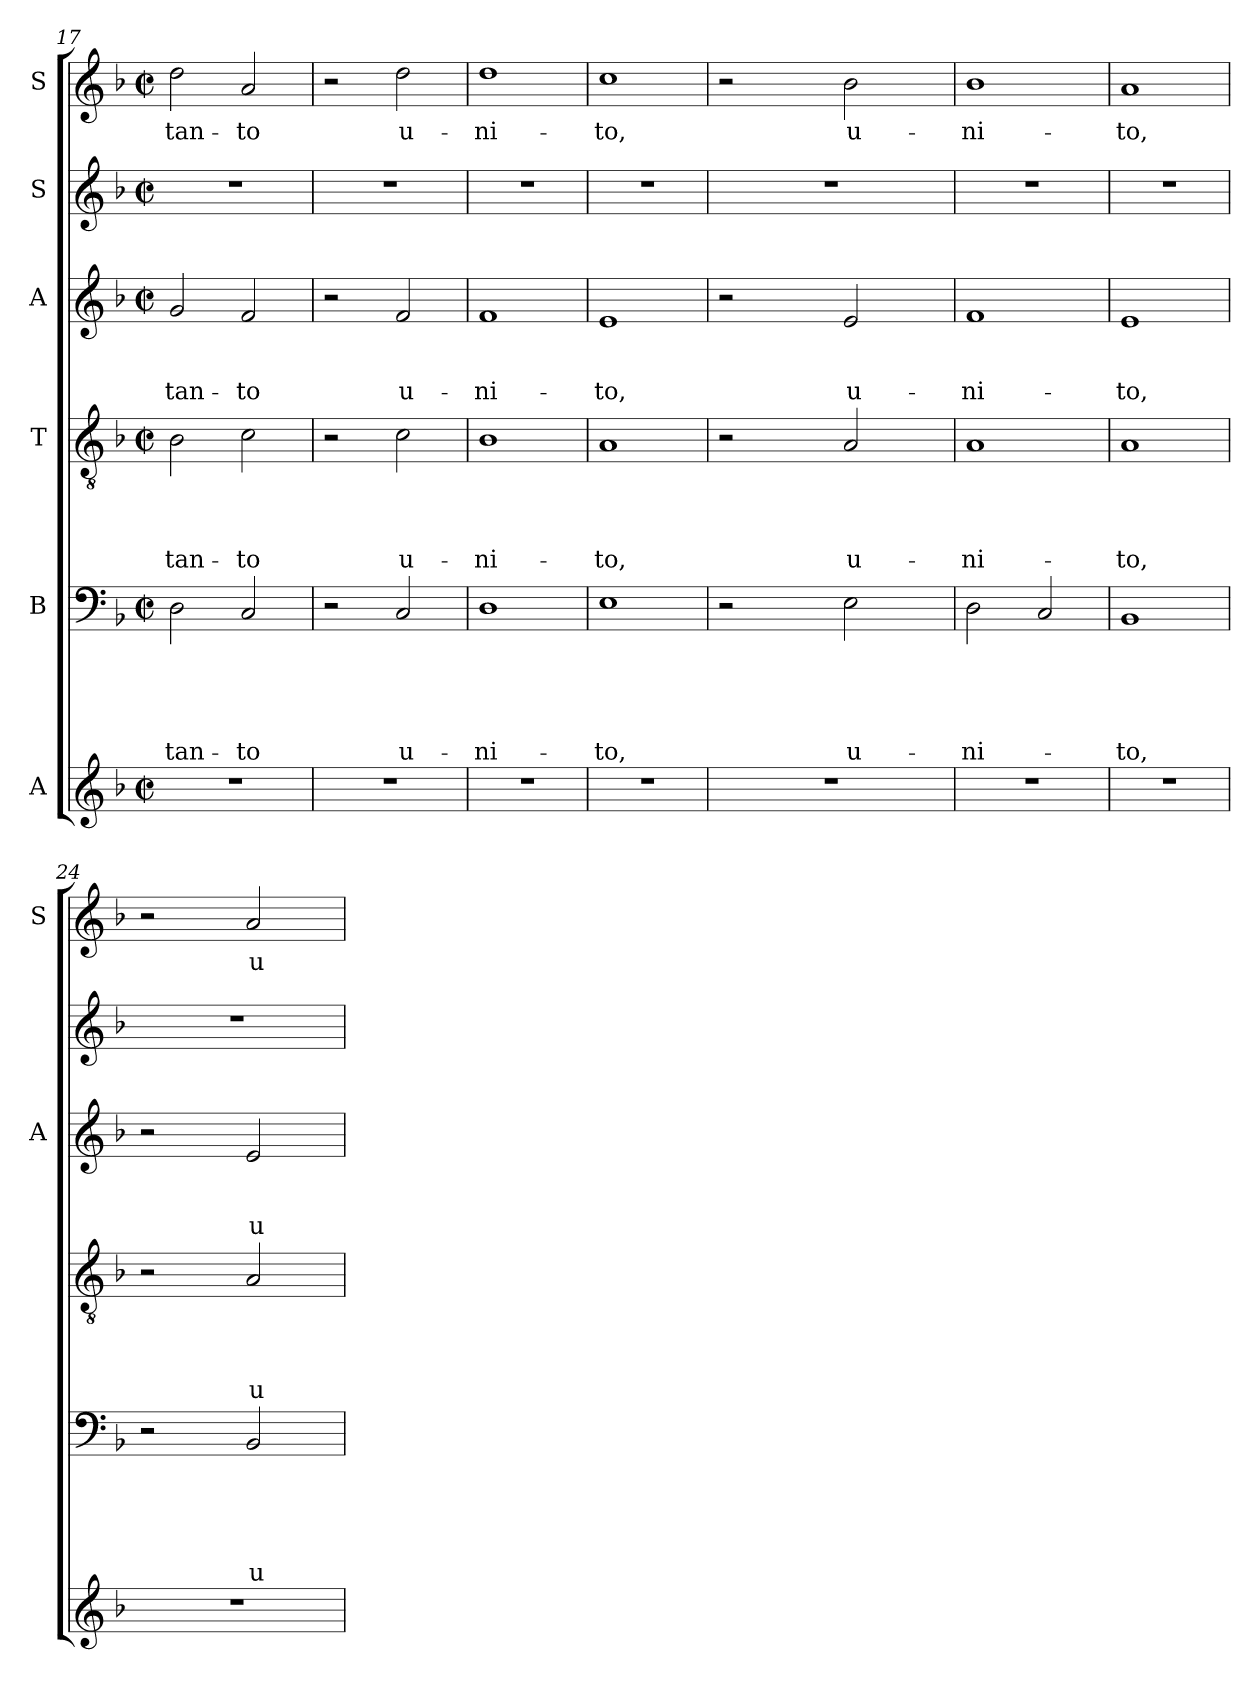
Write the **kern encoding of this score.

**kern	**kern	**text	**text	**text	**text	**text	**kern	**text	**text	**text	**text	**kern	**text	**text	**text	**kern	**kern	**text
*part6	*part5	*part5	*part5	*part5	*part5	*part5	*part4	*part4	*part4	*part4	*part4	*part3	*part3	*part3	*part3	*part2	*part1	*part1
*staff6	*staff5	*staff5	*staff5	*staff5	*staff5	*staff5	*staff4	*staff4	*staff4	*staff4	*staff4	*staff3	*staff3	*staff3	*staff3	*staff2	*staff1	*staff1
*I"A	*I"B	*	*	*	*	*	*I"T	*	*	*	*	*I"A	*	*	*	*I"S	*I"S	*
*	*	*	*	*	*	*	*	*	*	*	*	*I'A	*	*	*	*	*I'S	*
*clefG2	*clefF4	*	*	*	*	*	*clefGv2	*	*	*	*	*clefG2	*	*	*	*clefG2	*clefG2	*
*k[b-]	*k[b-]	*	*	*	*	*	*k[b-]	*	*	*	*	*k[b-]	*	*	*	*k[b-]	*k[b-]	*
*F:	*F:	*	*	*	*	*	*F:	*	*	*	*	*F:	*	*	*	*F:	*F:	*
*M2/2	*M2/2	*	*	*	*	*	*M2/2	*	*	*	*	*M2/2	*	*	*	*M2/2	*M2/2	*
*met(c|)	*met(c|)	*	*	*	*	*	*met(c|)	*	*	*	*	*met(c|)	*	*	*	*met(c|)	*met(c|)	*
=17	=17	=17	=17	=17	=17	=17	=17	=17	=17	=17	=17	=17	=17	=17	=17	=17	=17	=17
!	!	!	!	!	!	!LO:LY:b	!	!	!	!	!LO:LY:b	!	!	!	!LO:LY:b	!	!	!LO:LY:b
1r	2D\	.	.	.	.	tan-	2B-\	.	.	.	tan-	2g/	.	.	tan-	1r	2dd\	tan-
!	!	!	!	!	!	!LO:LY:b	!	!	!	!	!LO:LY:b	!	!	!	!LO:LY:b	!	!	!LO:LY:b
.	2C/	.	.	.	.	-to	2c\	.	.	.	-to	2f/	.	.	-to	.	2a/	-to
=18	=18	=18	=18	=18	=18	=18	=18	=18	=18	=18	=18	=18	=18	=18	=18	=18	=18	=18
1r	2r	.	.	.	.	.	2r	.	.	.	.	2r	.	.	.	1r	2r	.
!	!	!	!	!	!	!LO:LY:b	!	!	!	!	!LO:LY:b	!	!	!	!LO:LY:b	!	!	!LO:LY:b
.	2C/	.	.	.	.	u-	2c\	.	.	.	u-	2f/	.	.	u-	.	2dd\	u-
=19	=19	=19	=19	=19	=19	=19	=19	=19	=19	=19	=19	=19	=19	=19	=19	=19	=19	=19
!	!	!	!	!	!	!LO:LY:b	!	!	!	!	!LO:LY:b	!	!	!	!LO:LY:b	!	!	!LO:LY:b
1r	1D	.	.	.	.	-ni-	1B-	.	.	.	-ni-	1f	.	.	-ni-	1r	1dd	-ni-
=20	=20	=20	=20	=20	=20	=20	=20	=20	=20	=20	=20	=20	=20	=20	=20	=20	=20	=20
!	!	!	!	!	!	!LO:LY:b	!	!	!	!	!LO:LY:b	!	!	!	!LO:LY:b	!	!	!LO:LY:b
1r	1E	.	.	.	.	-to,	1A	.	.	.	-to,	1e	.	.	-to,	1r	1cc	-to,
=21	=21	=21	=21	=21	=21	=21	=21	=21	=21	=21	=21	=21	=21	=21	=21	=21	=21	=21
*	*^	*	*	*	*	*	*^	*	*	*	*	*^	*	*	*	*	*^	*
1r	2r	4ryy	.	.	.	.	.	2r	4ryy	.	.	.	.	2r	4ryy	.	.	.	1r	2r	4ryy	.
.	.	16.ryy	.	.	.	.	.	.	8ryy	.	.	.	.	.	8ryy	.	.	.	.	.	16.ryy	.
.	.	2ryy	.	.	.	.	.	.	.	.	.	.	.	.	.	.	.	.	.	.	2ryy	.
.	.	.	.	.	.	.	.	.	32ryy	.	.	.	.	.	32ryy	.	.	.	.	.	.	.
.	.	.	.	.	.	.	.	.	2ryy	.	.	.	.	.	2ryy	.	.	.	.	.	.	.
!	!	!	!	!	!	!	!LO:LY:b	!	!	!	!	!	!LO:LY:b	!	!	!	!	!LO:LY:b	!	!	!	!LO:LY:b
.	2E\	.	.	.	.	.	u-	2A/	.	.	.	.	u-	2e/	.	.	.	u-	.	2b-\	.	u-
.	.	8ryy	.	.	.	.	.	.	.	.	.	.	.	.	.	.	.	.	.	.	8ryy	.
.	.	.	.	.	.	.	.	.	16.ryy	.	.	.	.	.	16.ryy	.	.	.	.	.	.	.
.	.	32ryy	.	.	.	.	.	.	.	.	.	.	.	.	.	.	.	.	.	.	32ryy	.
=22	=22	=22	=22	=22	=22	=22	=22	=22	=22	=22	=22	=22	=22	=22	=22	=22	=22	=22	=22	=22	=22	=22
!	!	!	!	!	!	!	!LO:LY:b	!	!	!	!	!	!LO:LY:b	!	!	!	!	!LO:LY:b	!	!	!	!LO:LY:b
*	*v	*v	*	*	*	*	*	*	*	*	*	*	*	*v	*v	*	*	*	*	*v	*v	*
*	*	*	*	*	*	*	*v	*v	*	*	*	*	*	*	*	*	*	*	*
1r	2D\	.	.	.	.	-ni-	1A	.	.	.	-ni-	1f	.	.	-ni-	1r	1b-	-ni-
.	2C/	.	.	.	.	.	.	.	.	.	.	.	.	.	.	.	.	.
=23	=23	=23	=23	=23	=23	=23	=23	=23	=23	=23	=23	=23	=23	=23	=23	=23	=23	=23
!	!	!	!	!	!	!LO:LY:b	!	!	!	!	!LO:LY:b	!	!	!	!LO:LY:b	!	!	!LO:LY:b
1r	1BB-	.	.	.	.	-to,	1A	.	.	.	-to,	1e	.	.	-to,	1r	1a	-to,
=24	=24	=24	=24	=24	=24	=24	=24	=24	=24	=24	=24	=24	=24	=24	=24	=24	=24	=24
*	*^	*	*	*	*	*	*^	*	*	*	*	*^	*	*	*	*	*^	*
1r	2r	4ryy	.	.	.	.	.	2r	4ryy	.	.	.	.	2r	4ryy	.	.	.	1r	2r	4ryy	.
.	.	16.ryy	.	.	.	.	.	.	16.ryy	.	.	.	.	.	16.ryy	.	.	.	.	.	16.ryy	.
.	.	2ryy	.	.	.	.	.	.	2ryy	.	.	.	.	.	2ryy	.	.	.	.	.	2ryy	.
!	!	!	!	!	!	!	!LO:LY:b	!	!	!	!	!	!LO:LY:b	!	!	!	!	!LO:LY:b	!	!	!	!LO:LY:b
.	2BB-/	.	.	.	.	.	u-	2A/	.	.	.	.	u-	2e/	.	.	.	u-	.	2a/	.	u-
.	.	8ryy	.	.	.	.	.	.	8ryy	.	.	.	.	.	8ryy	.	.	.	.	.	8ryy	.
.	.	32ryy	.	.	.	.	.	.	32ryy	.	.	.	.	.	32ryy	.	.	.	.	.	32ryy	.
*	*v	*v	*	*	*	*	*	*	*	*	*	*	*	*v	*v	*	*	*	*	*v	*v	*
*	*	*	*	*	*	*	*v	*v	*	*	*	*	*	*	*	*	*	*	*
=	=	=	=	=	=	=	=	=	=	=	=	=	=	=	=	=	=	=
*-	*-	*-	*-	*-	*-	*-	*-	*-	*-	*-	*-	*-	*-	*-	*-	*-	*-	*-
